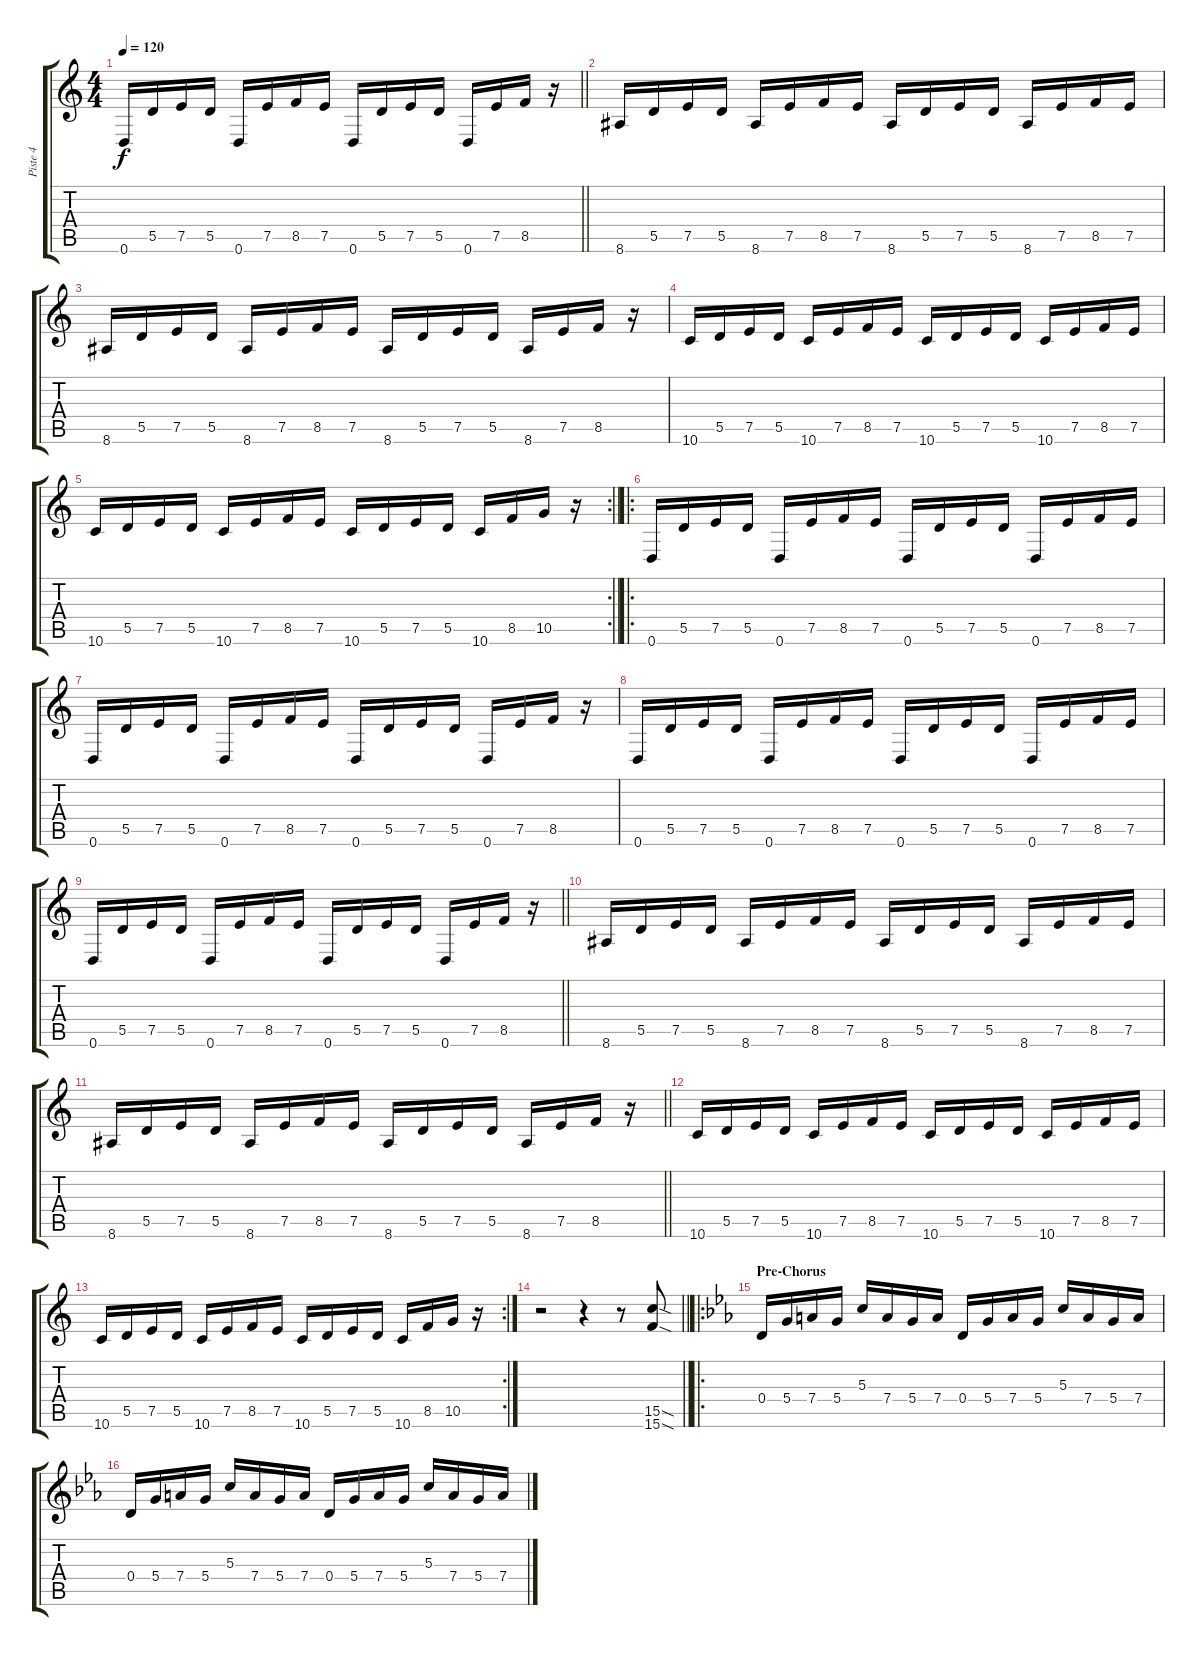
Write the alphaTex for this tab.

\track ("Piste 4" "Piste 4") {instrument distortionguitar}
\staff {score tabs}
\tuning (E4 B3 G3 D3 A2 D2) {hide}
\ts (4 4)
\tempo 120
\clef g2
\barLineRight lightlight
\ks c
0.6.16{dy f} 5.5.16 7.5.16 5.5.16 0.6.16 7.5.16 8.5.16 7.5.16 0.6.16 5.5.16 7.5.16 5.5.16 0.6.16 7.5.16 8.5.16 r.16 |
8.6.16 5.5.16 7.5.16 5.5.16 8.6.16 7.5.16 8.5.16 7.5.16 8.6.16 5.5.16 7.5.16 5.5.16 8.6.16 7.5.16 8.5.16 7.5.16 |
8.6.16 5.5.16 7.5.16 5.5.16 8.6.16 7.5.16 8.5.16 7.5.16 8.6.16 5.5.16 7.5.16 5.5.16 8.6.16 7.5.16 8.5.16 r.16 |
10.6.16 5.5.16 7.5.16 5.5.16 10.6.16 7.5.16 8.5.16 7.5.16 10.6.16 5.5.16 7.5.16 5.5.16 10.6.16 7.5.16 8.5.16 7.5.16 |
\rc 2
\barLineRight lightlight
10.6.16 5.5.16 7.5.16 5.5.16 10.6.16 7.5.16 8.5.16 7.5.16 10.6.16 5.5.16 7.5.16 5.5.16 10.6.16 8.5.16 10.5.16 r.16 |
\ro
0.6.16 5.5.16 7.5.16 5.5.16 0.6.16 7.5.16 8.5.16 7.5.16 0.6.16 5.5.16 7.5.16 5.5.16 0.6.16 7.5.16 8.5.16 7.5.16 |
0.6.16 5.5.16 7.5.16 5.5.16 0.6.16 7.5.16 8.5.16 7.5.16 0.6.16 5.5.16 7.5.16 5.5.16 0.6.16 7.5.16 8.5.16 r.16 |
0.6.16 5.5.16 7.5.16 5.5.16 0.6.16 7.5.16 8.5.16 7.5.16 0.6.16 5.5.16 7.5.16 5.5.16 0.6.16 7.5.16 8.5.16 7.5.16 |
\barLineRight lightlight
0.6.16 5.5.16 7.5.16 5.5.16 0.6.16 7.5.16 8.5.16 7.5.16 0.6.16 5.5.16 7.5.16 5.5.16 0.6.16 7.5.16 8.5.16 r.16 |
8.6.16 5.5.16 7.5.16 5.5.16 8.6.16 7.5.16 8.5.16 7.5.16 8.6.16 5.5.16 7.5.16 5.5.16 8.6.16 7.5.16 8.5.16 7.5.16 |
\barLineRight lightlight
8.6.16 5.5.16 7.5.16 5.5.16 8.6.16 7.5.16 8.5.16 7.5.16 8.6.16 5.5.16 7.5.16 5.5.16 8.6.16 7.5.16 8.5.16 r.16 |
10.6.16 5.5.16 7.5.16 5.5.16 10.6.16 7.5.16 8.5.16 7.5.16 10.6.16 5.5.16 7.5.16 5.5.16 10.6.16 7.5.16 8.5.16 7.5.16 |
\rc 2
10.6.16 5.5.16 7.5.16 5.5.16 10.6.16 7.5.16 8.5.16 7.5.16 10.6.16 5.5.16 7.5.16 5.5.16 10.6.16 8.5.16 10.5.16 r.16 |
\barLineRight lightlight
r.2 r.4 r.8 (15.5{sod} 15.6{sod}).8 |
\ro
\section ("" "Pre-Chorus")
\ks eb
0.4.16 5.4.16 7.4.16 5.4.16 5.3.16 7.4.16 5.4.16 7.4.16 0.4.16 5.4.16 7.4.16 5.4.16 5.3.16 7.4.16 5.4.16 7.4.16 |
0.4.16 5.4.16 7.4.16 5.4.16 5.3.16 7.4.16 5.4.16 7.4.16 0.4.16 5.4.16 7.4.16 5.4.16 5.3.16 7.4.16 5.4.16 7.4.16
